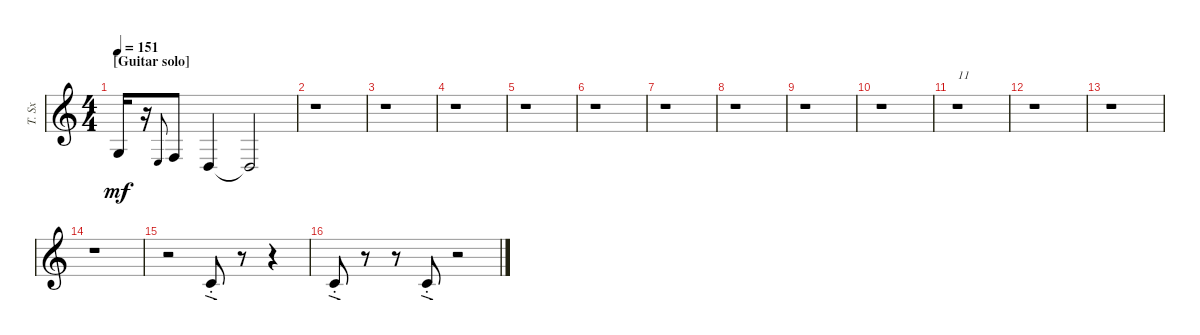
\bracketExtendMode groupsimilarinstruments
\track ("Tenor Sax" "T. Sx") {instrument acousticgrandpiano}
\staff {score}
\tuning (E4 B3 G3 D3 A2 E2)
\ts (4 4)
\section ("" "[Guitar solo]")
\tempo 151
\clef g2
\ks aminor
0.3{t}.16{dy mf} r.16 2.4.8{gr onbeat} 3.4.8 0.4.4 0.4{t}.2 |
r.1 |
r.1 |
r.1 |
r.1 |
r.1 |
r.1 |
r.1 |
r.1 |
r.1 |
r.1{txt "11"} |
r.1 |
r.1 |
r.1 |
r.2 1.2{ac st}.8 r.8 r.4 |
1.2{ac st}.8 r.8 r.8 1.2{ac st}.8 r.2
